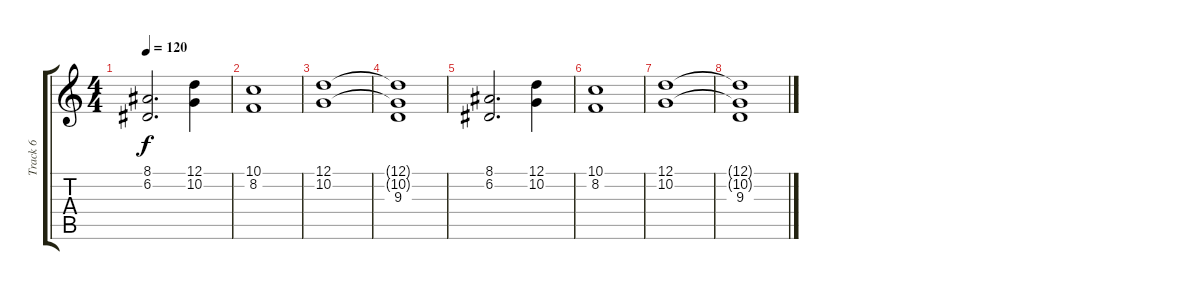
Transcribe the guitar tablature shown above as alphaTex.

\track ("Track 6" "Track 6") {instrument synthvoice}
\staff {score tabs}
\tuning (D4 A3 F3 C3 G2 D2) {hide}
\ts (4 4)
\tempo 120
\clef g2
\ks c
(8.1 6.2).2{d dy f} (12.1 10.2).4 |
(10.1 8.2).1 |
(12.1 10.2).1 |
(12.1{t} 10.2{t} 9.3).1 |
(8.1 6.2).2{d} (12.1 10.2).4 |
(10.1 8.2).1 |
(12.1 10.2).1 |
(12.1{t} 10.2{t} 9.3).1
